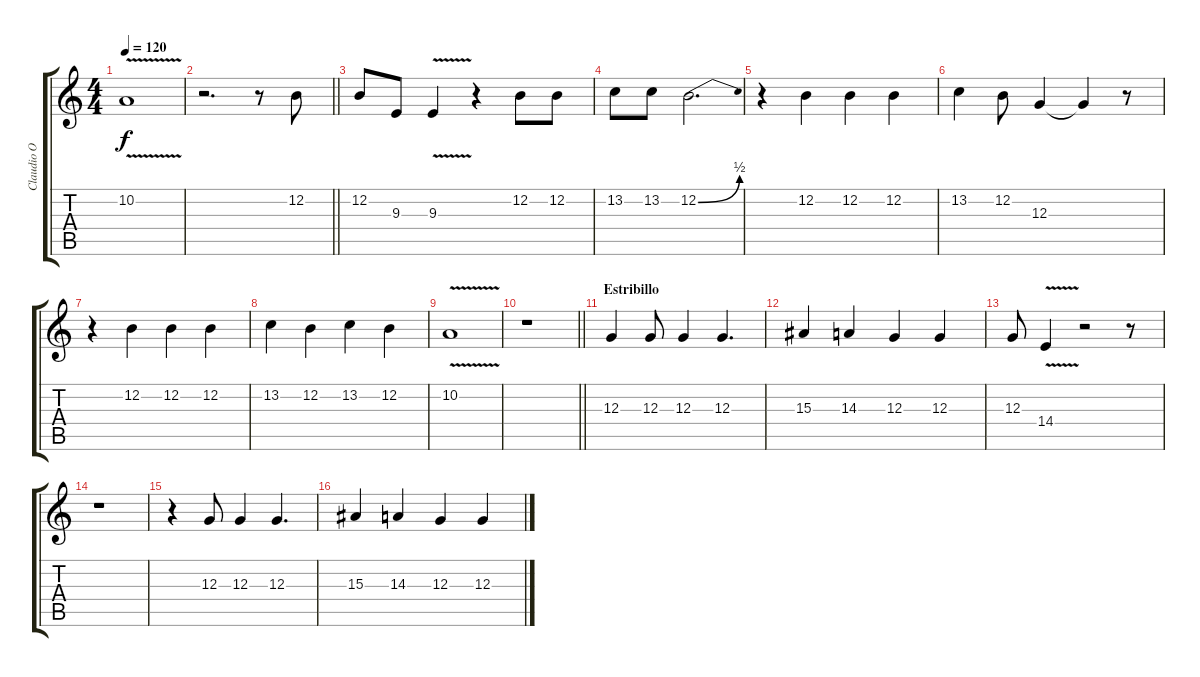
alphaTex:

\track ("Claudio O Connor y Ricardo Iorio" "Claudio O ") {instrument cello}
\staff {score tabs}
\tuning (E4 B3 G3 D3 A2 E2) {hide}
\ts (4 4)
\tempo 120
\clef g2
\ks c
10.2{v}.1{dy f} |
\barLineRight lightlight
r.2{d} r.8 12.2.8 |
12.2.8 9.3.8 9.3{v}.4 r.4 12.2.8 12.2.8 |
13.2.8 13.2.8 12.2{be (bend 0 0 60 2)}.2{d} |
r.4 12.2.4 12.2.4 12.2.4 |
13.2.4 12.2.8 12.3.4 12.3{t}.4 r.8 |
r.4 12.2.4 12.2.4 12.2.4 |
13.2.4 12.2.4 13.2.4 12.2.4 |
10.2{v}.1 |
\barLineRight lightlight
r.1 |
\section ("" "Estribillo")
12.3.4 12.3.8 12.3.4 12.3.4{d} |
15.3.4 14.3.4 12.3.4 12.3.4 |
12.3.8 14.4{v}.4 r.2 r.8 |
r.1 |
r.4 12.3.8 12.3.4 12.3.4{d} |
15.3.4 14.3.4 12.3.4 12.3.4
